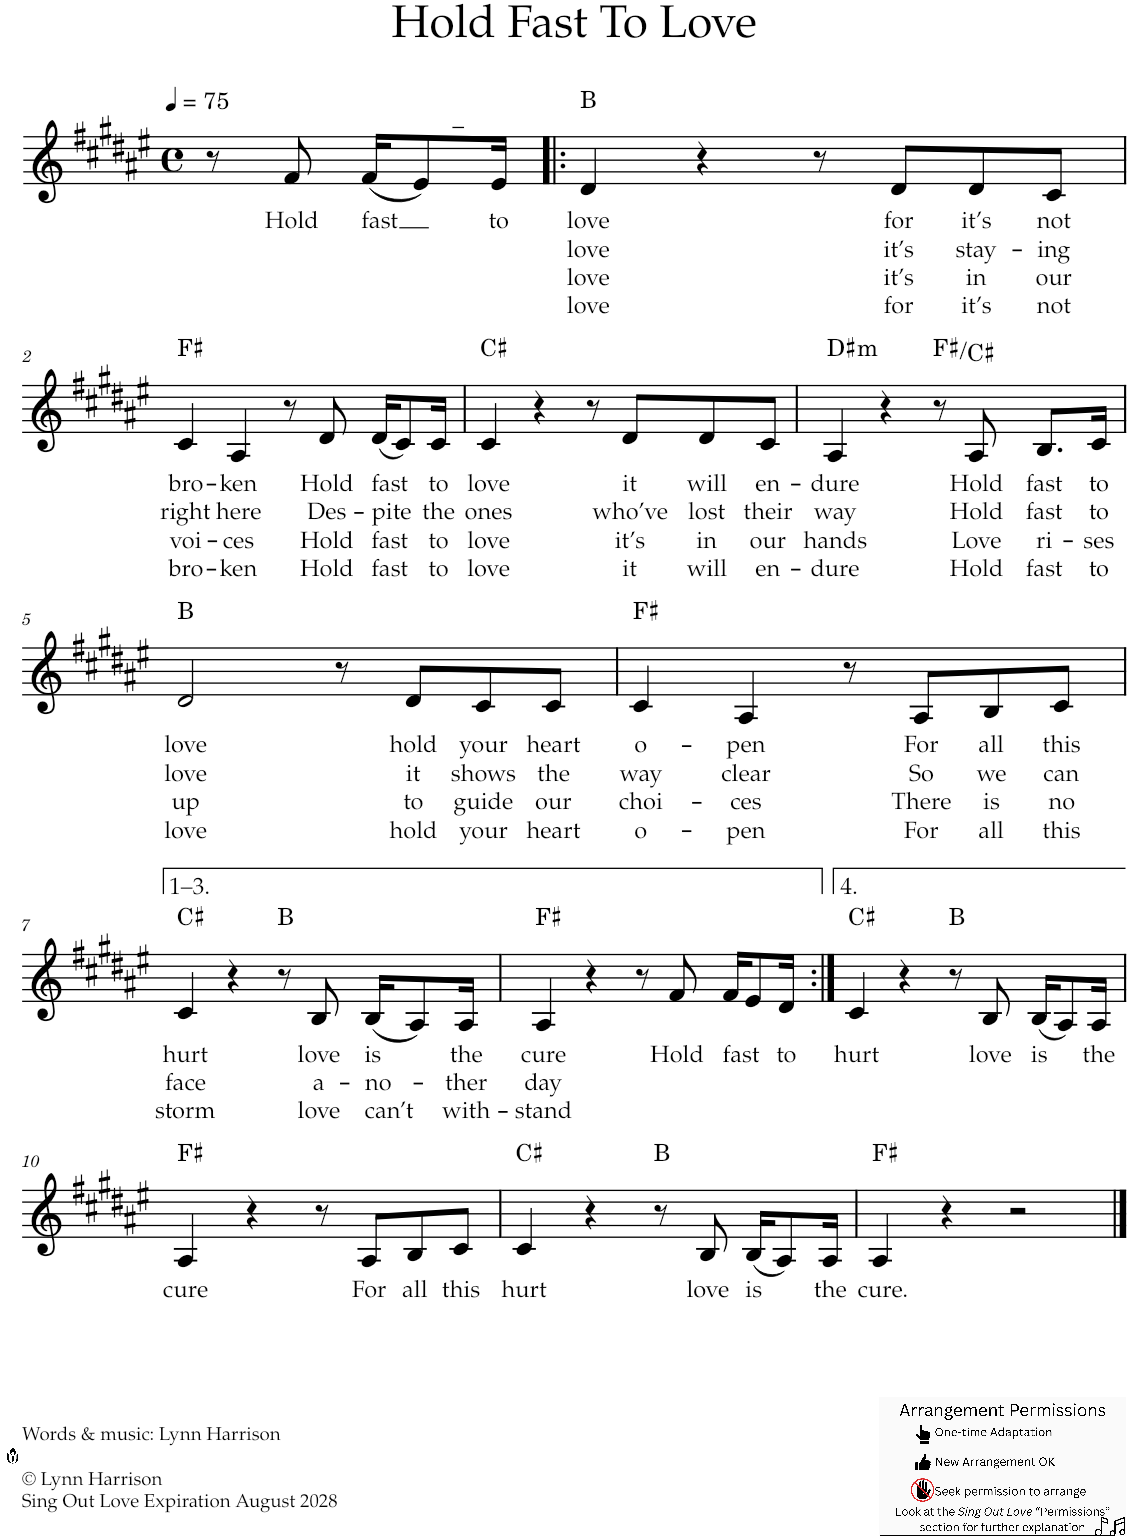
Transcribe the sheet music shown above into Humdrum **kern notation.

**kern	**text	**text	**text	**text	**harte
*part1	*part1	*part1	*part1	*part1	*part1
*staff1	*staff1	*staff1	*staff1	*staff1	*
*I"Violin	*	*	*	*	*
*I'Vln.	*	*	*	*	*
*clefG2	*	*	*	*	*
*k[f#c#g#d#a#e#]	*	*	*	*	*
*F#:	*	*	*	*	*
*M4/4	*	*	*	*	*
*met(c)	*	*	*	*	*
*MM75	*	*	*	*	*
=	=	=	=	=	=
*^	*	*	*	*	*
8r	4.ryy	.	.	.	.	.
!	!	!LO:LY:b	!	!	!	!
8f#/	.	Hold	.	.	.	.
!	!	!LO:LY:b	!	!	!	!
(<16f#/KL	.	fast	.	.	.	.
8e#/)	.	.	.	.	.	.
!	!LO:TX:a:t=_	!	!	!	!	!
.	8ryy	.	.	.	.	.
!	!	!LO:LY:b	!	!	!	!
16e#/Jk	.	to	.	.	.	.
=1!|:	=1!|:	=1!|:	=1!|:	=1!|:	=1!|:	=1!|:
!	!	!LO:LY:b	!LO:LY:b	!LO:LY:b	!LO:LY:b	!
*v	*v	*	*	*	*	*
4d#/	love	love	love	love	B:maj
4r	.	.	.	.	.
8r	.	.	.	.	.
!	!LO:LY:b	!LO:LY:b	!LO:LY:b	!LO:LY:b	!
8d#/L	for	it’s	it’s	for	.
!	!LO:LY:b	!LO:LY:b	!LO:LY:b	!LO:LY:b	!
8d#/	it’s	stay-	in	it’s	.
!	!LO:LY:b	!LO:LY:b	!LO:LY:b	!LO:LY:b	!
8c#/J	not	-ing	our	not	.
!!LO:LB:g=z
=2	=2	=2	=2	=2	=2
!	!LO:LY:b	!LO:LY:b	!LO:LY:b	!LO:LY:b	!
4c#/	bro-	right	voi-	bro-	F#:maj
!	!LO:LY:b	!LO:LY:b	!LO:LY:b	!LO:LY:b	!
4A#/	ken	here	-ces	-ken	.
8r	.	.	.	.	.
!	!LO:LY:b	!LO:LY:b	!LO:LY:b	!LO:LY:b	!
8d#/	Hold	Des-	Hold	Hold	.
!	!LO:LY:b	!LO:LY:b	!LO:LY:b	!LO:LY:b	!
(<16d#/KL	fast	-pite	fast	fast	.
8c#/)	.	.	.	.	.
!	!LO:LY:b	!LO:LY:b	!LO:LY:b	!LO:LY:b	!
16c#/Jk	to	the	to	to	.
=3	=3	=3	=3	=3	=3
!	!LO:LY:b	!LO:LY:b	!LO:LY:b	!LO:LY:b	!
4c#/	love	ones	love	love	C#:maj
4r	.	.	.	.	.
8r	.	.	.	.	.
!	!LO:LY:b	!LO:LY:b	!LO:LY:b	!LO:LY:b	!
8d#/L	it	who’ve	it’s	it	.
!	!LO:LY:b	!LO:LY:b	!LO:LY:b	!LO:LY:b	!
8d#/	will	lost	in	will	.
!	!LO:LY:b	!LO:LY:b	!LO:LY:b	!LO:LY:b	!
8c#/J	en-	their	our	en-	.
=4	=4	=4	=4	=4	=4
!	!LO:LY:b	!LO:LY:b	!LO:LY:b	!LO:LY:b	!LO:H:kt=m
4A#/	-dure	way	hands	-dure	D#:min
4r	.	.	.	.	.
8r	.	.	.	.	F#:maj/5
!	!LO:LY:b	!LO:LY:b	!LO:LY:b	!LO:LY:b	!
8A#/	Hold	Hold	Love	Hold	.
!	!LO:LY:b	!LO:LY:b	!LO:LY:b	!LO:LY:b	!
8.B/L	fast	fast	ri-	fast	.
!	!LO:LY:b	!LO:LY:b	!LO:LY:b	!LO:LY:b	!
16c#/Jk	to	to	-ses	to	.
!!LO:LB:g=z
=5	=5	=5	=5	=5	=5
!	!LO:LY:b	!LO:LY:b	!LO:LY:b	!LO:LY:b	!
2d#/	love	love	up	love	B:maj
8r	.	.	.	.	.
!	!LO:LY:b	!LO:LY:b	!LO:LY:b	!LO:LY:b	!
8d#/L	hold	it	to	hold	.
!	!LO:LY:b	!LO:LY:b	!LO:LY:b	!LO:LY:b	!
8c#/	your	shows	guide	your	.
!	!LO:LY:b	!LO:LY:b	!LO:LY:b	!LO:LY:b	!
8c#/J	heart	the	our	heart	.
=6	=6	=6	=6	=6	=6
!	!LO:LY:b	!LO:LY:b	!LO:LY:b	!LO:LY:b	!
4c#/	o-	way	choi-	o-	F#:maj
!	!LO:LY:b	!LO:LY:b	!LO:LY:b	!LO:LY:b	!
4A#/	-pen	clear	-ces	-pen	.
8r	.	.	.	.	.
!	!LO:LY:b	!LO:LY:b	!LO:LY:b	!LO:LY:b	!
8A#/L	For	So	There	For	.
!	!LO:LY:b	!LO:LY:b	!LO:LY:b	!LO:LY:b	!
8B/	all	we	is	all	.
!	!LO:LY:b	!LO:LY:b	!LO:LY:b	!LO:LY:b	!
8c#/J	this	can	no	this	.
!!LO:LB:g=z
=7	=7	=7	=7	=7	=7
!	!LO:LY:b	!LO:LY:b	!LO:LY:b	!	!
4c#/	hurt	face	storm	.	C#:maj
4r	.	.	.	.	.
8r	.	.	.	.	B:maj
!	!LO:LY:b	!LO:LY:b	!LO:LY:b	!	!
8B/	love	a-	love	.	.
!	!LO:LY:b	!LO:LY:b	!LO:LY:b	!	!
(<16B/KL	is	-no-	can’t	.	.
8A#/)	.	.	.	.	.
!	!LO:LY:b	!LO:LY:b	!LO:LY:b	!	!
16A#/Jk	the	-ther	with-	.	.
=8	=8	=8	=8	=8	=8
!	!LO:LY:b	!LO:LY:b	!LO:LY:b	!	!
4A#/	cure	day	-stand	.	F#:maj
4r	.	.	.	.	.
8r	.	.	.	.	.
!	!LO:LY:b	!	!	!	!
8f#/	Hold	.	.	.	.
!	!LO:LY:b	!	!	!	!
16f#/KL	fast	.	.	.	.
8e#/	.	.	.	.	.
!	!LO:LY:b	!	!	!	!
16d#/Jk	to	.	.	.	.
=9:|!	=9:|!	=9:|!	=9:|!	=9:|!	=9:|!
!	!LO:LY:b	!	!	!	!
4c#/	hurt	.	.	.	C#:maj
4r	.	.	.	.	.
8r	.	.	.	.	B:maj
!	!LO:LY:b	!	!	!	!
8B/	love	.	.	.	.
!	!LO:LY:b	!	!	!	!
(<16B/KL	is	.	.	.	.
8A#/)	.	.	.	.	.
!	!LO:LY:b	!	!	!	!
16A#/Jk	the	.	.	.	.
!!LO:LB:g=z
=10	=10	=10	=10	=10	=10
!	!LO:LY:b	!	!	!	!
4A#/	cure	.	.	.	F#:maj
4r	.	.	.	.	.
8r	.	.	.	.	.
!	!LO:LY:b	!	!	!	!
8A#/L	For	.	.	.	.
!	!LO:LY:b	!	!	!	!
8B/	all	.	.	.	.
!	!LO:LY:b	!	!	!	!
8c#/J	this	.	.	.	.
=11	=11	=11	=11	=11	=11
!	!LO:LY:b	!	!	!	!
4c#/	hurt	.	.	.	C#:maj
4r	.	.	.	.	.
8r	.	.	.	.	B:maj
!	!LO:LY:b	!	!	!	!
8B/	love	.	.	.	.
!	!LO:LY:b	!	!	!	!
(<16B/KL	is	.	.	.	.
8A#/)	.	.	.	.	.
!	!LO:LY:b	!	!	!	!
16A#/Jk	the	.	.	.	.
=12	=12	=12	=12	=12	=12
!	!LO:LY:b	!	!	!	!
4A#/	cure.	.	.	.	F#:maj
4r	.	.	.	.	.
2r	.	.	.	.	.
==	==	==	==	==	==
*-	*-	*-	*-	*-	*-
